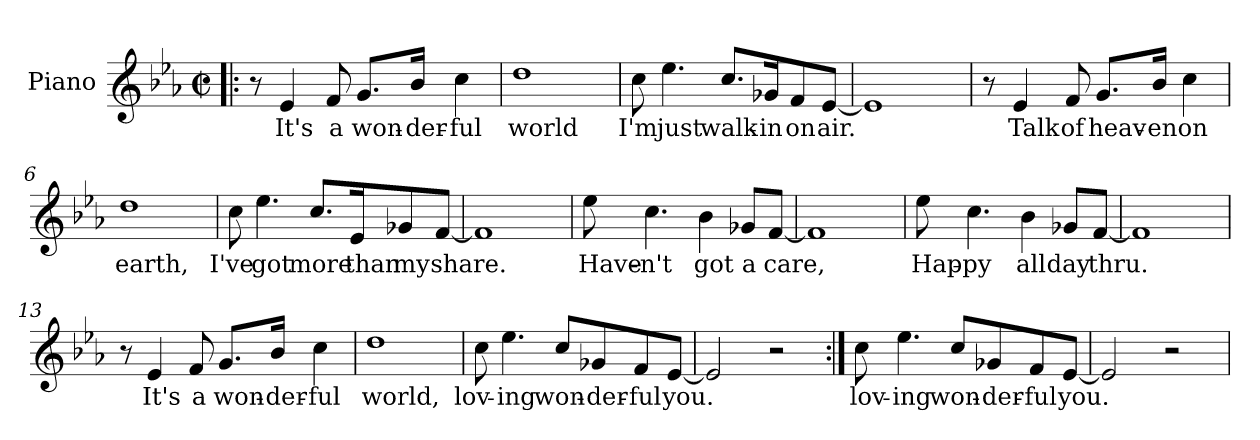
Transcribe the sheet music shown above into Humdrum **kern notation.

**kern	**text
*part1	*part1
*staff1	*staff1
*I"Piano	*
*I'Pno.	*
*clefG2	*
*k[b-e-a-]	*
*E-:	*
*M2/2	*
*met(c|)	*
=1!|:	=1!|:
8r	.
4e-/	It's
8f/	a
8.g/L	won-
16b-/Jk	-der-
4cc\	-ful
=2	=2
1dd	world
=3	=3
8cc\	I'm
4.ee-\	just
8.cc/L	walk-
16g-X/K	-in
8f/	on
[8e-/J	air.
!!LO:LB:g=z
=4	=4
1e-]	.
=5	=5
8r	.
4e-/	Talk
8f/	of
8.g/L	heav-
16b-/Jk	-en
4cc\	on
=6	=6
1dd	earth,
=7	=7
8cc\	I've
4.ee-\	got
8.cc/L	more
16e-/K	than
8g-X/	my
[8f/J	share.
!!LO:LB:g=z
=8	=8
1f]	.
=9	=9
8ee-\	Have-
4.cc\	-n't
4b-\	got
8g-X/L	a
[8f/J	care,
=10	=10
1f]	.
=11	=11
8ee-\	Hap-
4.cc\	-py
4b-\	all
8g-X/L	day
[8f/J	thru.
!!LO:LB:g=z
=12	=12
1f]	.
=13	=13
8r	.
4e-/	It's
8f/	a
8.g/L	won-
16b-/Jk	-der-
4cc\	-ful
=14	=14
1dd	world,
=15	=15
8cc\	lov-
4.ee-\	-ing
8cc/L	won-
8g-X/	-der-
8f/	-ful
[8e-/J	you.
!!LO:LB:g=z
=16	=16
2e-/]	.
2r	.
=17:|!	=17:|!
8cc\	lov-
4.ee-\	-ing
8cc/L	won-
8g-X/	-der-
8f/	-ful
[8e-/J	you.
=18	=18
2e-/]	.
2r	.
=	=
*-	*-
